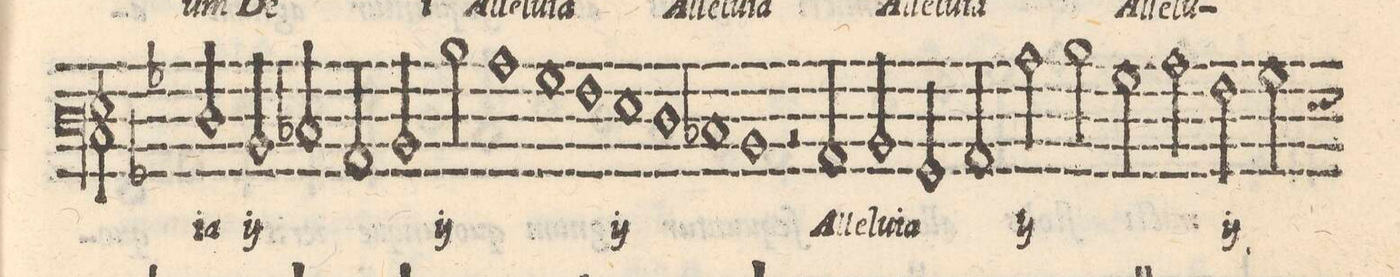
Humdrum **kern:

**kern	**text
*I"BASSVS	*
*clefF3	*
*k[b-]	*
*met(C)	*
*M2/1	*
2F/	-ia
*	*ij
2D/	Al-
2E-X/	-le-
2C/	-lu-
=53-	=53-
2D/	-ia
2d\	Al-
1c	-le-
=54-	=54-
1B-	-lu-
1A	-ia
=55-	=55-
1G	Al-
1F	-le-
=56-	=56-
1E-X	-lu-
1D	-ia
*	*Xij
=57-	=57-
2r	.
2C/	Al-
2D/	-le-
2BB-/	-lu-
=58-	=58-
2C/	-ia
*	*ij
2c\	Al-
2d\	-le-
2B-\	-lu-
=59-	=59-
2c\	-ia
2A\	Al-
2B-\	-le-
*custos:G	*
*-	*-
